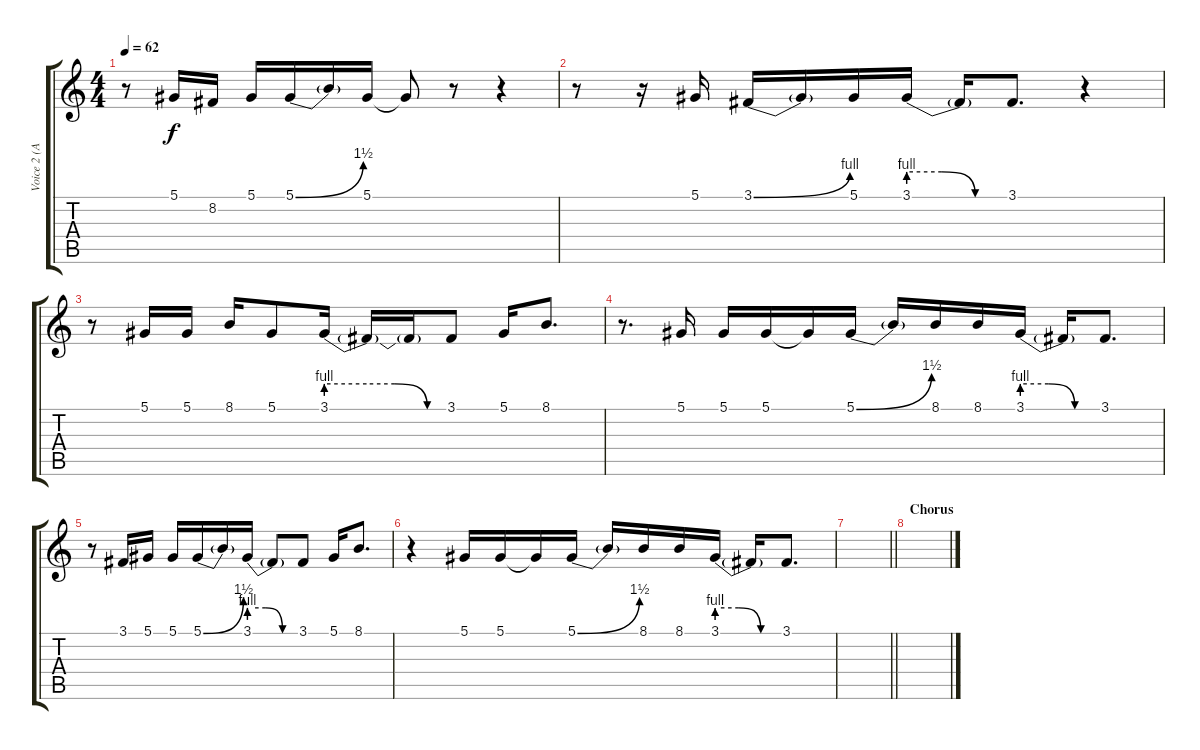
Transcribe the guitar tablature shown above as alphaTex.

\track ("Voice 2 (Axl)" "Voice 2 (A") {mute instrument lead2sawtooth}
\staff {score tabs}
\tuning (Eb4 Bb3 Gb3 Db3 Ab2 Eb2) {hide}
\ts (4 4)
\tempo 62
\clef g2
\ks c
r.8{dy f} 5.1.16 8.2.16 5.1.16 5.1{be (bend 0 0 60 6)}.16 5.1{t}.16 5.1.16 5.1{t}.8 r.8 r.4 |
r.8 r.16 5.1.16 3.1{be (bend 0 0 60 4)}.16 3.1{t}.16 5.1.16 3.1{be (custom 0 4 20 4 40 0 60 0)}.16 3.1{t}.16 3.1.8{d} r.4 |
r.8 5.1.16 5.1.16 8.1.16 5.1.8 3.1{be (custom 0 4 20 4 34 4 50 0 60 0)}.16 3.1{t}.16 3.1{t}.16 3.1.8 5.1.16 8.1.8{d} |
r.8{d} 5.1.16 5.1.16 5.1.16 5.1{t}.16 5.1{be (bend 0 0 60 6)}.16 5.1{t}.16 8.1.16 8.1.16 3.1{be (custom 0 4 20 4 40 0 60 0)}.16 3.1{t}.16 3.1.8{d} |
r.8 3.1.16 5.1.16 5.1.16 5.1{be (bend 0 0 60 6)}.16 5.1{t}.16 3.1{be (custom 0 4 20 4 40 0 60 0)}.16 3.1{t}.8 3.1.8 5.1.16 8.1.8{d} |
r.4 5.1.16 5.1.16 5.1{t}.16 5.1{be (bend 0 0 60 6)}.16 5.1{t}.16 8.1.16 8.1.16 3.1{be (custom 0 4 20 4 40 0 60 0)}.16 3.1{t}.16 3.1.8{d} |
\barLineRight lightlight
|
\section ("" "Chorus")
